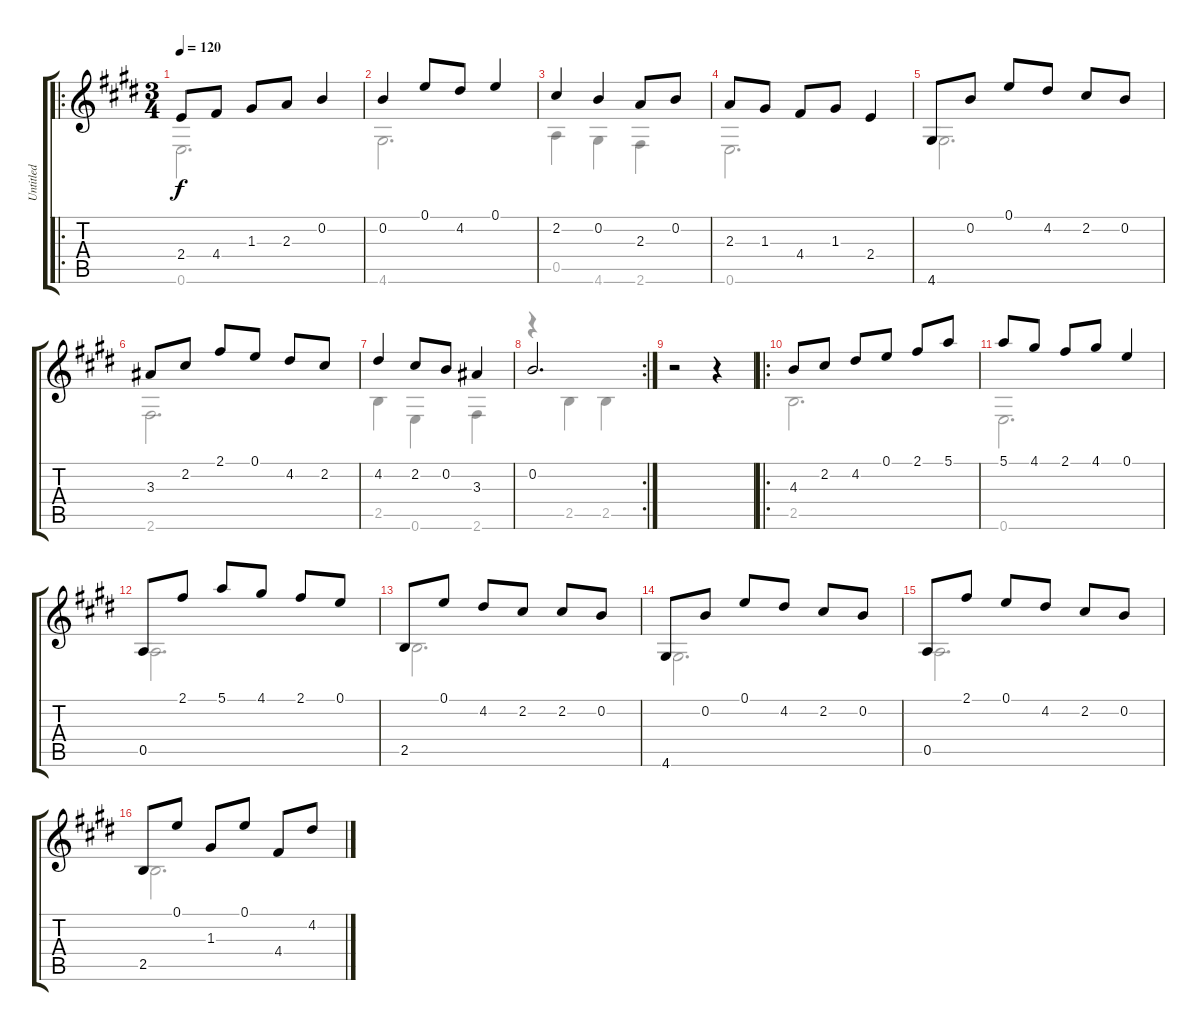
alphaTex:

\track ("Untitled" "Untitled") {instrument acousticguitarnylon}
\staff {score tabs}
\tuning (E4 B3 G3 D3 A2 E2) {hide}
\voice
\ro
\ts (3 4)
\tempo 120
\clef g2
\ks e
2.4.8{dy f instrument acousticguitarnylon} 4.4.8 1.3.8 2.3.8 0.2.4 |
\ks c#minor
0.2.4 0.1.8 4.2.8 0.1.4 |
2.2.4 0.2.4 2.3.8 0.2.8 |
2.3.8 1.3.8 4.4.8 1.3.8 2.4.4 |
4.6.8 0.2.8 0.1.8 4.2.8 2.2.8 0.2.8 |
\ks e
3.3.8 2.2.8 2.1.8 0.1.8 4.2.8 2.2.8 |
\ks c#minor
4.2.4 2.2.8 0.2.8 3.3.4 |
\rc 2
0.2.2{d} |
r.2 r.4 |
\ro
4.3.8 2.2.8 4.2.8 0.1.8 2.1.8 5.1.8 |
5.1.8 4.1.8 2.1.8 4.1.8 0.1.4 |
0.5.8 2.1.8 5.1.8 4.1.8 2.1.8 0.1.8 |
2.5.8 0.1.8 4.2.8 2.2.8 2.2.8 0.2.8 |
4.6.8 0.2.8 0.1.8 4.2.8 2.2.8 0.2.8 |
0.5.8 2.1.8 0.1.8 4.2.8 2.2.8 0.2.8 |
2.5.8 0.1.8 1.3.8 0.1.8 4.4.8 4.2.8
\voice
\clef g2
\ottava regular
\simile none
\ks e
0.6.2{d dy f} |
\ks c#minor
4.6.2{d} |
0.5.4 4.6.4 2.6.4 |
0.6.2{d} |
4.6.2{d} |
\ks e
2.6.2{d} |
\ks c#minor
2.5.4 0.6.4 2.6.4 |
r.4 2.5.4 2.5.4 |
|
2.5.2{d} |
0.6.2{d} |
0.5.2{d} |
2.5.2{d} |
4.6.2{d} |
0.5.2{d} |
2.5.2{d}
